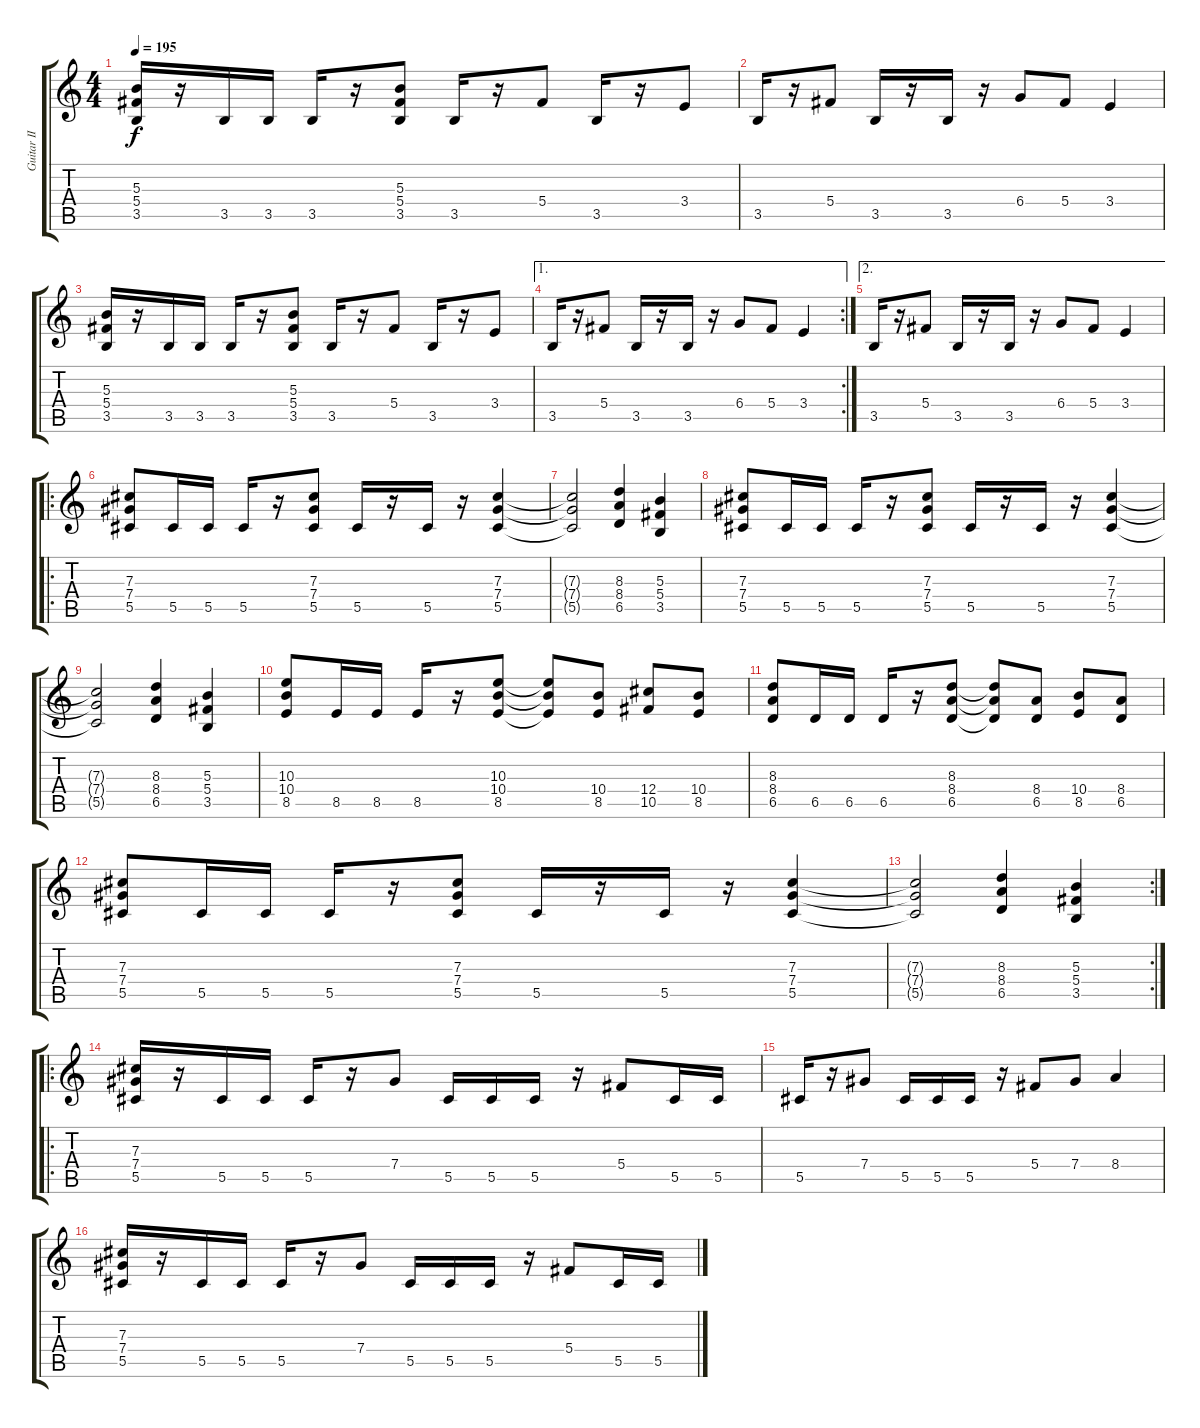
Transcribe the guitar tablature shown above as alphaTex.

\track ("Guitar II (w/ dist.)" "Guitar II ") {instrument distortionguitar}
\staff {score tabs}
\tuning (Eb4 Bb3 Gb3 Db3 Ab2 Eb2) {hide}
\ts (4 4)
\tempo 195
\clef g2
\ks c
(5.3 5.4 3.5).16{dy f} r.16 3.5.16 3.5.16 3.5.16 r.16 (5.3 5.4 3.5).8 3.5.16 r.16 5.4.8 3.5.16 r.16 3.4.8 |
3.5.16 r.16 5.4.8 3.5.16 r.16 3.5.16 r.16 6.4.8 5.4.8 3.4.4 |
(5.3 5.4 3.5).16 r.16 3.5.16 3.5.16 3.5.16 r.16 (5.3 5.4 3.5).8 3.5.16 r.16 5.4.8 3.5.16 r.16 3.4.8 |
\ae 1
\rc 2
3.5.16 r.16 5.4.8 3.5.16 r.16 3.5.16 r.16 6.4.8 5.4.8 3.4.4 |
\ae 2
3.5.16 r.16 5.4.8 3.5.16 r.16 3.5.16 r.16 6.4.8 5.4.8 3.4.4 |
\ro
(7.3 7.4 5.5).8 5.5.16 5.5.16 5.5.16 r.16 (7.3 7.4 5.5).8 5.5.16 r.16 5.5.16 r.16 (7.3 7.4 5.5).4 |
(7.3{t} 7.4{t} 5.5{t}).2 (8.3 8.4 6.5).4 (5.3 5.4 3.5).4 |
(7.3 7.4 5.5).8 5.5.16 5.5.16 5.5.16 r.16 (7.3 7.4 5.5).8 5.5.16 r.16 5.5.16 r.16 (7.3 7.4 5.5).4 |
(7.3{t} 7.4{t} 5.5{t}).2 (8.3 8.4 6.5).4 (5.3 5.4 3.5).4 |
(10.3 10.4 8.5).8 8.5.16 8.5.16 8.5.16 r.16 (10.3 10.4 8.5).8 (10.3{t} 10.4{t} 8.5{t}).8 (10.4 8.5).8 (12.4 10.5).8 (10.4 8.5).8 |
(8.3 8.4 6.5).8 6.5.16 6.5.16 6.5.16 r.16 (8.3 8.4 6.5).8 (8.3{t} 8.4{t} 6.5{t}).8 (8.4 6.5).8 (10.4 8.5).8 (8.4 6.5).8 |
(7.3 7.4 5.5).8 5.5.16 5.5.16 5.5.16 r.16 (7.3 7.4 5.5).8 5.5.16 r.16 5.5.16 r.16 (7.3 7.4 5.5).4 |
\rc 2
(7.3{t} 7.4{t} 5.5{t}).2 (8.3 8.4 6.5).4 (5.3 5.4 3.5).4 |
\ro
(7.3 7.4 5.5).16 r.16 5.5.16 5.5.16 5.5.16 r.16 7.4.8 5.5.16 5.5.16 5.5.16 r.16 5.4.8 5.5.16 5.5.16 |
5.5.16 r.16 7.4.8 5.5.16 5.5.16 5.5.16 r.16 5.4.8 7.4.8 8.4.4 |
(7.3 7.4 5.5).16 r.16 5.5.16 5.5.16 5.5.16 r.16 7.4.8 5.5.16 5.5.16 5.5.16 r.16 5.4.8 5.5.16 5.5.16
